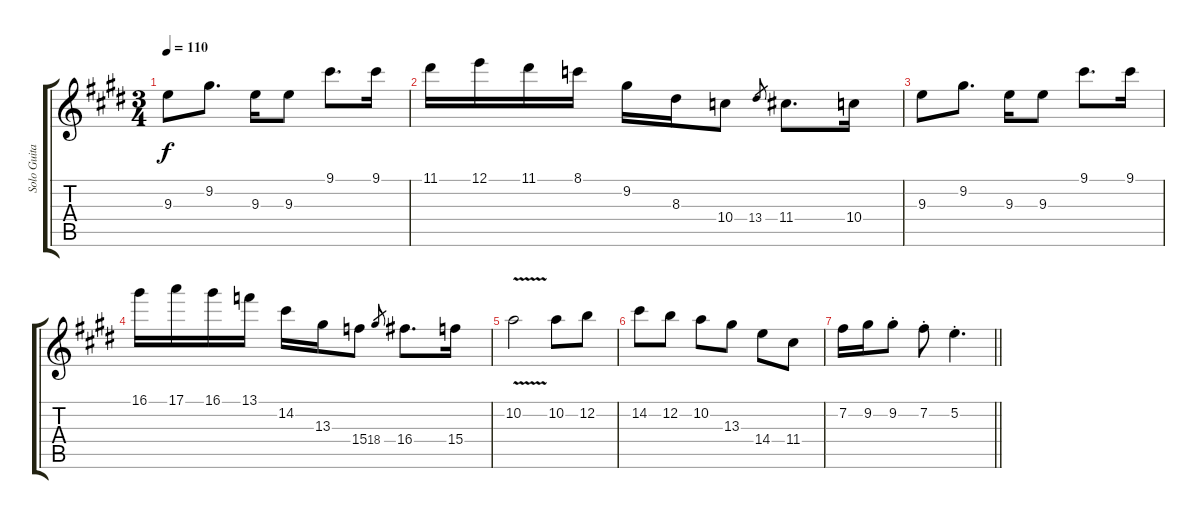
\track ("Solo Guitar 2" "Solo Guita") {instrument overdrivenguitar}
\staff {score tabs}
\tuning (E4 B3 G3 D3 A2 E2) {hide}
\ts (3 4)
\tempo 110
\clef g2
\ks c#minor
9.3.8{dy f} 9.2.8{d} 9.3.16 9.3.8 9.1.8{d} 9.1.16 |
11.1.16 12.1.16 11.1.16 8.1.16 9.2.16 8.3.16 10.4.8 13.4.8{gr} 11.4.8{d} 10.4.16 |
9.3.8 9.2.8{d} 9.3.16 9.3.8 9.1.8{d} 9.1.16 |
16.1.16 17.1.16 16.1.16 13.1.16 14.2.16 13.3.16 15.4.8 18.4.8{gr} 16.4.8{d} 15.4.16 |
10.2{v}.2 10.2.8 12.2.8 |
14.2.8 12.2.8 10.2.8 13.3.8 14.4.8 11.4.8 |
\barLineRight lightlight
7.2.16 9.2.16 9.2{st}.8 7.2{st}.8 5.2{st}.4{d}
